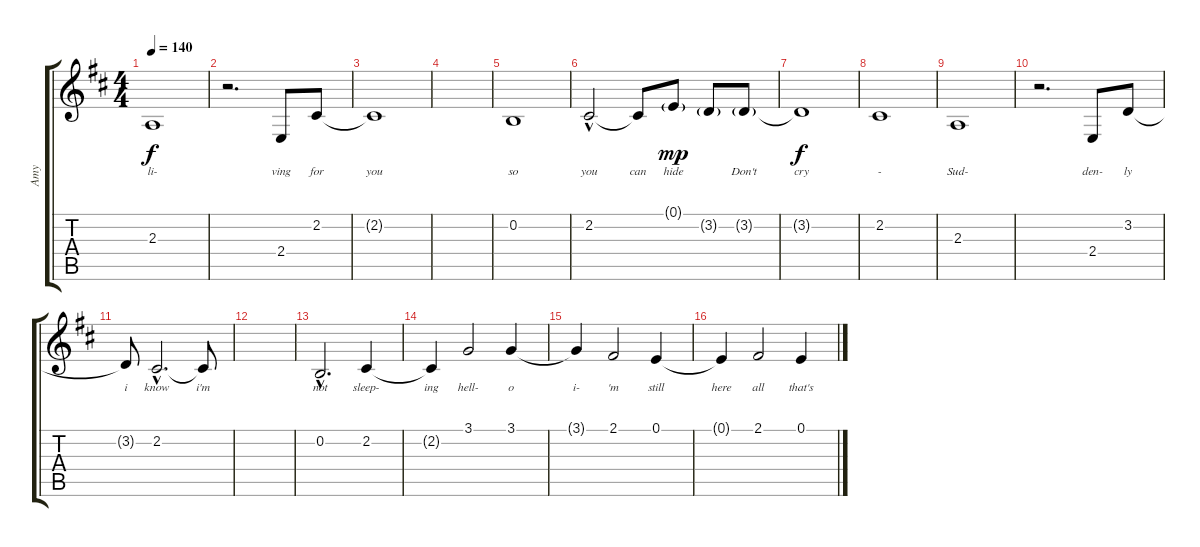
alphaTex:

\track ("Amy" "Amy") {instrument synthstrings1}
\staff {score tabs}
\tuning (E4 B3 G3 D3 A2 E2) {hide}
\ts (4 4)
\tempo 140
\clef g2
\ks d
2.3.1{lyrics (0 "li-") lyrics (1 "") lyrics (2 "") lyrics (3 "") lyrics (4 "") dy f} |
r.2{d} 2.4.8{lyrics (0 "ving") lyrics (1 "") lyrics (2 "") lyrics (3 "") lyrics (4 "")} 2.2.8{lyrics (0 "for") lyrics (1 "") lyrics (2 "") lyrics (3 "") lyrics (4 "")} |
2.2{t}.1{lyrics (0 "you") lyrics (1 "") lyrics (2 "") lyrics (3 "") lyrics (4 "")} |
|
0.2.1{lyrics (0 "so") lyrics (1 "") lyrics (2 "") lyrics (3 "") lyrics (4 "")} |
2.2{hac}.2{lyrics (0 "you") lyrics (1 "") lyrics (2 "") lyrics (3 "") lyrics (4 "")} 2.2{t}.8{lyrics (0 "can") lyrics (1 "") lyrics (2 "") lyrics (3 "") lyrics (4 "")} 0.1{g}.8{lyrics (0 "hide") lyrics (1 "") lyrics (2 "") lyrics (3 "") lyrics (4 "") dy mp} 3.2{g}.8{lyrics (0 "") lyrics (1 "") lyrics (2 "") lyrics (3 "") lyrics (4 "")} 3.2{g}.8{lyrics (0 "Don't") lyrics (1 "") lyrics (2 "") lyrics (3 "") lyrics (4 "")} |
3.2{t}.1{lyrics (0 "cry") lyrics (1 "") lyrics (2 "") lyrics (3 "") lyrics (4 "") dy f} |
2.2.1{lyrics (0 "-") lyrics (1 "") lyrics (2 "") lyrics (3 "") lyrics (4 "")} |
2.3.1{lyrics (0 "Sud-") lyrics (1 "") lyrics (2 "") lyrics (3 "") lyrics (4 "")} |
r.2{d} 2.4.8{lyrics (0 "den-") lyrics (1 "") lyrics (2 "") lyrics (3 "") lyrics (4 "")} 3.2.8{lyrics (0 "ly") lyrics (1 "") lyrics (2 "") lyrics (3 "") lyrics (4 "")} |
3.2{t}.8{lyrics (0 "i") lyrics (1 "") lyrics (2 "") lyrics (3 "") lyrics (4 "")} 2.2{hac}.2{d lyrics (0 "know") lyrics (1 "") lyrics (2 "") lyrics (3 "") lyrics (4 "")} 2.2{t}.8{lyrics (0 "i'm") lyrics (1 "") lyrics (2 "") lyrics (3 "") lyrics (4 "")} |
|
0.2{hac}.2{d lyrics (0 "not") lyrics (1 "") lyrics (2 "") lyrics (3 "") lyrics (4 "")} 2.2.4{lyrics (0 "sleep-") lyrics (1 "") lyrics (2 "") lyrics (3 "") lyrics (4 "")} |
2.2{t}.4{lyrics (0 "ing") lyrics (1 "") lyrics (2 "") lyrics (3 "") lyrics (4 "")} 3.1.2{lyrics (0 "hell-") lyrics (1 "") lyrics (2 "") lyrics (3 "") lyrics (4 "")} 3.1.4{lyrics (0 "o") lyrics (1 "") lyrics (2 "") lyrics (3 "") lyrics (4 "")} |
3.1{t}.4{lyrics (0 "i-") lyrics (1 "") lyrics (2 "") lyrics (3 "") lyrics (4 "")} 2.1.2{lyrics (0 "'m") lyrics (1 "") lyrics (2 "") lyrics (3 "") lyrics (4 "")} 0.1.4{lyrics (0 "still") lyrics (1 "") lyrics (2 "") lyrics (3 "") lyrics (4 "")} |
0.1{t}.4{lyrics (0 "here") lyrics (1 "") lyrics (2 "") lyrics (3 "") lyrics (4 "")} 2.1.2{lyrics (0 "all") lyrics (1 "") lyrics (2 "") lyrics (3 "") lyrics (4 "")} 0.1.4{lyrics (0 "that's") lyrics (1 "") lyrics (2 "") lyrics (3 "") lyrics (4 "")}
